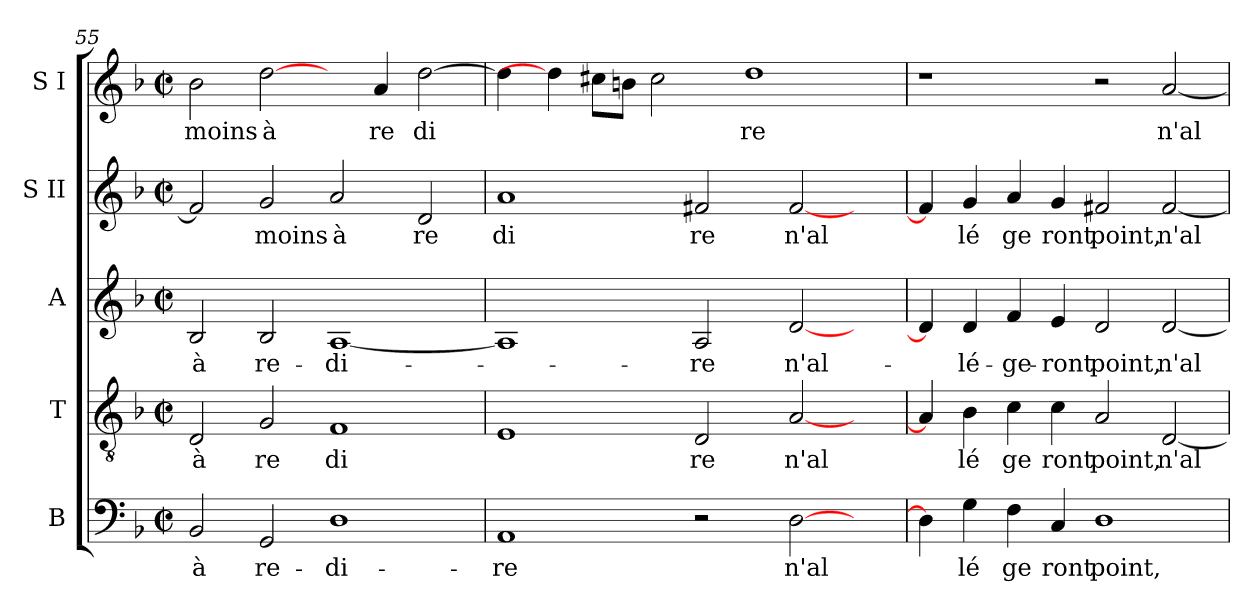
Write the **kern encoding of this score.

**kern	**text	**kern	**text	**kern	**text	**kern	**text	**kern	**text
*part5	*part5	*part4	*part4	*part3	*part3	*part2	*part2	*part1	*part1
*staff5	*staff5	*staff4	*staff4	*staff3	*staff3	*staff2	*staff2	*staff1	*staff1
*I"B	*	*I"T	*	*I"A	*	*I"S II	*	*I"S I	*
*clefF4	*	*clefGv2	*	*clefG2	*	*clefG2	*	*clefG2	*
*k[b-]	*	*k[b-]	*	*k[b-]	*	*k[b-]	*	*k[b-]	*
*F:	*	*F:	*	*F:	*	*F:	*	*F:	*
*M2/2	*	*M2/2	*	*M2/2	*	*M2/2	*	*M2/2	*
*met(c|)	*	*met(c|)	*	*met(c|)	*	*met(c|)	*	*met(c|)	*
=55	=55	=55	=55	=55	=55	=55	=55	=55	=55
!	!LO:LY:b:cj	!	!LO:LY:b:cj	!	!LO:LY:b:cj	!	!	!	!LO:LY:b:cj
2BB-/	à	2D/	à	2B-/	à	2f/]	.	2b-\	moins
!	!LO:LY:b:cj	!	!LO:LY:b:cj	!	!LO:LY:b:cj	!	!LO:LY:b:cj	!	!LO:LY:b:cj
2GG/	re-	2G/	re	2B-/	re-	2g/	moins	[2dd\	à
!	!LO:LY:b:cj	!	!LO:LY:b:cj	!	!LO:LY:b:cj	!	!LO:LY:b:cj	!	!
1D	-di-	1F	di	[>1A	-di-	2a/	à	4ryy	.
!	!	!	!	!	!	!	!	!	!LO:LY:b:cj
.	.	.	.	.	.	.	.	4a/	re
!	!	!	!	!	!	!	!LO:LY:b:cj	!	!LO:LY:b:cj
.	.	.	.	.	.	2d/	re	[>2dd\	di
!!LO:LB:g=z
=56	=56	=56	=56	=56	=56	=56	=56	=56	=56
!	!LO:LY:b:cj	!	!	!	!	!	!LO:LY:b:cj	!	!
*^	*	*^	*	*	*	*	*	*^	*
1AA	64ryy	-re	1E	64ryy	.	1A]	.	1a	di	4dd\]	64ryy	.
.	1ryy	.	.	1ryy	.	.	.	.	.	.	1ryy	.
.	.	.	.	.	.	.	.	.	.	4dd\]	.	.
.	.	.	.	.	.	.	.	.	.	8cc#\L	.	.
.	.	.	.	.	.	.	.	.	.	8b\J	.	.
.	.	.	.	.	.	.	.	.	.	2cc#\	.	.
!	!	!	!	!	!LO:LY:b:cj	!	!LO:LY:b:cj	!	!LO:LY:b:cj	!	!	!
2r	.	.	2D/	.	re	2A/	-re	2f#X/	re	.	.	.
.	1ryy	.	.	1ryy	.	.	.	.	.	.	1ryy	.
!	!	!	!	!	!	!	!	!	!	!	!	!LO:LY:b:cj
.	.	.	.	.	.	.	.	.	.	1dd	.	re
!	!	!LO:LY:b	!	!	!LO:LY:b	!	!LO:LY:b	!	!LO:LY:b	!	!	!
[>2D\	.	n'al	[<2A/	.	n'al	[<2d/	n'al-	[<2f#/	n'al	.	.	.
4ryy	.	.	4ryy	.	.	4ryy	.	4ryy	.	.	.	.
.	8...ryy	.	.	8...ryy	.	.	.	.	.	.	8...ryy	.
*v	*v	*	*	*	*	*	*	*	*	*v	*v	*
*	*	*v	*v	*	*	*	*	*	*	*
=57	=57	=57	=57	=57	=57	=57	=57	=57	=57
4D\]	.	4A/]	.	4d/]	.	4f#/]	.	1r	.
!	!LO:LY:b:cj	!	!LO:LY:b:cj	!	!LO:LY:b:cj	!	!LO:LY:b:cj	!	!
4G\	lé	4B-\	lé	4d/	-lé-	4g/	lé	.	.
!	!LO:LY:b:cj	!	!LO:LY:b:cj	!	!LO:LY:b:cj	!	!LO:LY:b:cj	!	!
4F\	ge	4c\	ge	4f/	-ge-	4a/	ge	.	.
!	!LO:LY:b:cj	!	!LO:LY:b:cj	!	!LO:LY:b:cj	!	!LO:LY:b:cj	!	!
4C/	ront	4c\	ront	4e/	-ront	4g/	ront	.	.
!	!LO:LY:b:cj	!	!LO:LY:b:cj	!	!LO:LY:b:cj	!	!LO:LY:b:cj	!	!
1D	point,	2A/	point,	2d/	point,	2f#X/	point,	2r	.
!	!	!	!LO:LY:b	!	!LO:LY:b	!	!LO:LY:b	!	!LO:LY:b
.	.	[<2D/	n'al	[<2d/	n'al-	[<2f#/	n'al	[<2a/	n'al
=	=	=	=	=	=	=	=	=	=
*-	*-	*-	*-	*-	*-	*-	*-	*-	*-
